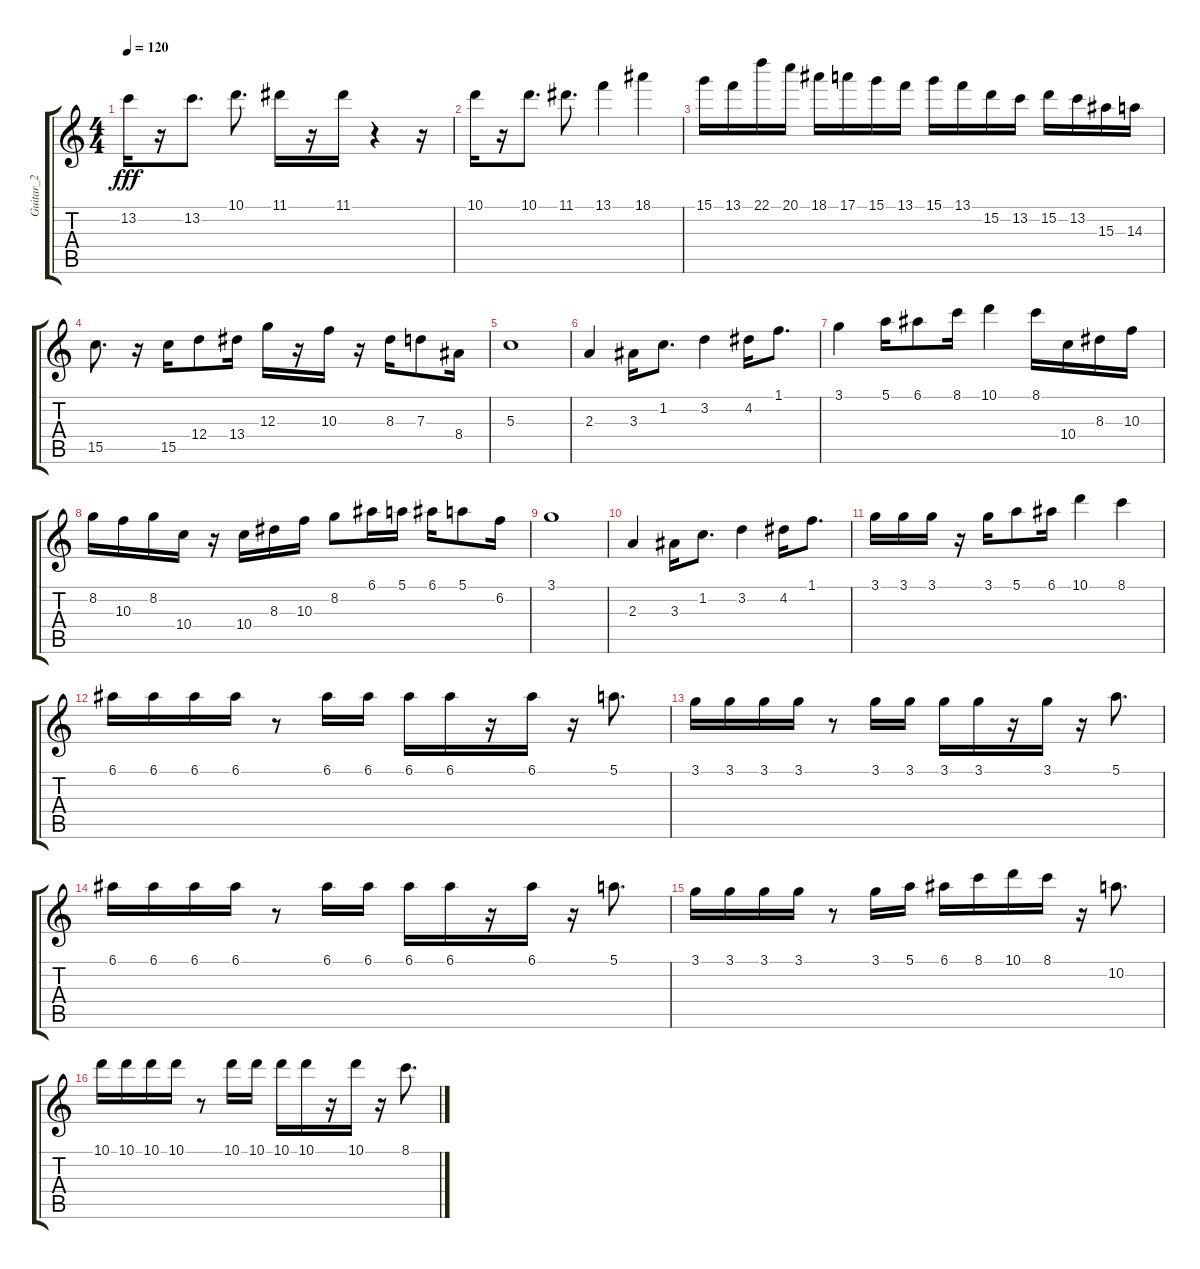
\track ("Guitar_2" "Guitar_2") {instrument distortionguitar}
\staff {score tabs}
\tuning (E4 B3 G3 D3 A2 E2) {hide}
\ts (4 4)
\tempo 120
\clef g2
\ks c
13.2.16{dy fff} r.16 13.2.8{d} 10.1.8{d} 11.1.16 r.16 11.1.16 r.4 r.16 |
10.1.16 r.16 10.1.8{d} 11.1.8{d} 13.1.4 18.1.4 |
15.1.16 13.1.16 22.1.16 20.1.16 18.1.16 17.1.16 15.1.16 13.1.16 15.1.16 13.1.16 15.2.16 13.2.16 15.2.16 13.2.16 15.3.16 14.3.16 |
15.5.8{d} r.16 15.5.16 12.4.8 13.4.16 12.3.16 r.16 10.3.16 r.16 8.3.16 7.3.8 8.4.16 |
5.3.1 |
2.3.4 3.3.16 1.2.8{d} 3.2.4 4.2.16 1.1.8{d} |
3.1.4 5.1.16 6.1.8 8.1.16 10.1.4 8.1.16 10.4.16 8.3.16 10.3.16 |
8.2.16 10.3.16 8.2.16 10.4.16 r.16 10.4.16 8.3.16 10.3.16 8.2.8 6.1.16 5.1.16 6.1.16 5.1.8 6.2.16 |
3.1.1 |
2.3.4 3.3.16 1.2.8{d} 3.2.4 4.2.16 1.1.8{d} |
3.1.16 3.1.16 3.1.16 r.16 3.1.16 5.1.8 6.1.16 10.1.4 8.1.4 |
6.1.16 6.1.16 6.1.16 6.1.16 r.8 6.1.16 6.1.16 6.1.16 6.1.16 r.16 6.1.16 r.16 5.1.8{d} |
3.1.16 3.1.16 3.1.16 3.1.16 r.8 3.1.16 3.1.16 3.1.16 3.1.16 r.16 3.1.16 r.16 5.1.8{d} |
6.1.16 6.1.16 6.1.16 6.1.16 r.8 6.1.16 6.1.16 6.1.16 6.1.16 r.16 6.1.16 r.16 5.1.8{d} |
3.1.16 3.1.16 3.1.16 3.1.16 r.8 3.1.16 5.1.16 6.1.16 8.1.16 10.1.16 8.1.16 r.16 10.2.8{d} |
10.1.16 10.1.16 10.1.16 10.1.16 r.8 10.1.16 10.1.16 10.1.16 10.1.16 r.16 10.1.16 r.16 8.1.8{d}
